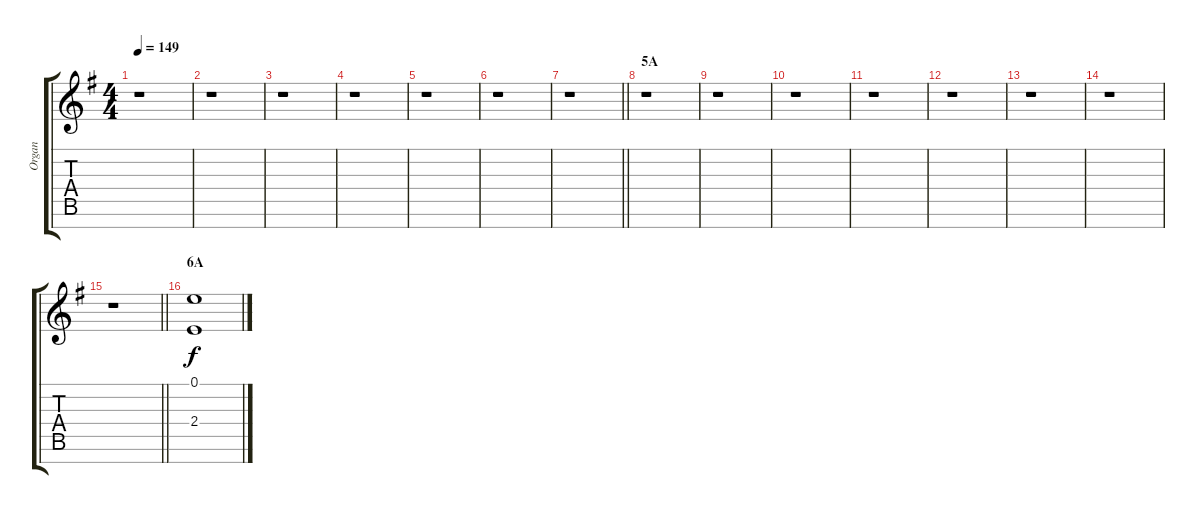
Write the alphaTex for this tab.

\track ("Organ" "Organ") {instrument rockorgan}
\staff {score tabs}
\tuning (E5 B4 G4 D4 A3 E3 B2) {hide}
\ts (4 4)
\tempo 149
\clef g2
\ks g
r.1{dy f} |
r.1 |
r.1 |
r.1 |
r.1 |
r.1 |
\barLineRight lightlight
r.1 |
\section ("" "5A")
r.1 |
r.1 |
r.1 |
r.1 |
r.1 |
r.1 |
r.1 |
\barLineRight lightlight
r.1 |
\section ("" "6A")
(0.1 2.4).1
